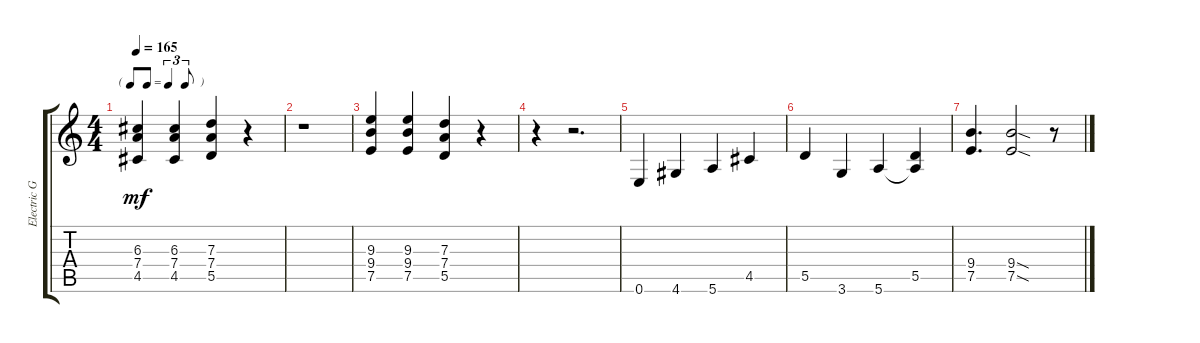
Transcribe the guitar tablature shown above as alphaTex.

\track ("Electric Guitar" "Electric G") {instrument overdrivenguitar}
\staff {score tabs}
\tuning (E4 B3 G3 D3 A2 E2) {hide}
\ts (4 4)
\tf triplet8th
\tempo 165
\clef g2
\ks c
(6.3 7.4 4.5).4{dy mf} (6.3 7.4 4.5).4 (7.3 7.4 5.5).4 r.4 |
r.1 |
(9.3 9.4 7.5).4 (9.3 9.4 7.5).4 (7.3 7.4 5.5).4 r.4 |
r.4 r.2{d} |
0.6.4 4.6.4 5.6.4 4.5.4 |
5.5.4 3.6.4 5.6.4 (5.5 5.6{t}).4 |
(9.4 7.5).4{d} (9.4{sod} 7.5{sod}).2 r.8
